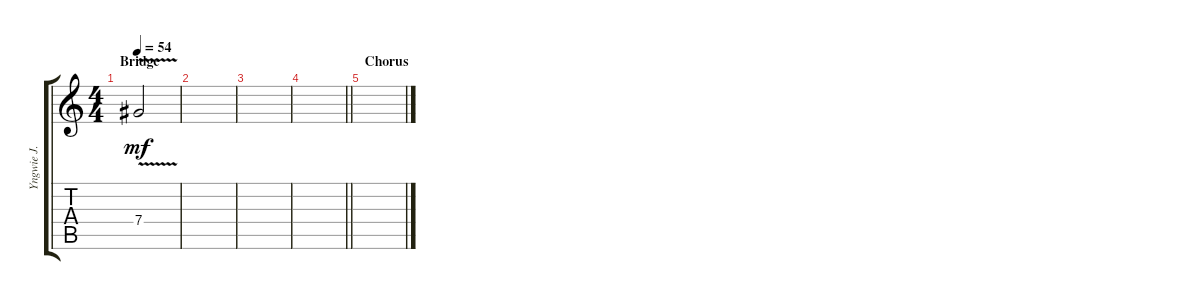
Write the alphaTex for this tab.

\track ("Yngwie J. Malmsteen" "Yngwie J. ") {instrument overdrivenguitar}
\staff {score tabs}
\tuning (Eb4 Bb3 Gb3 Db3 Ab2 Eb2) {hide}
\ts (4 4)
\section ("" "Bridge")
\tempo 54
\clef g2
\ks c
7.4{v}.2{dy mf} |
|
|
\barLineRight lightlight
|
\section ("" "Chorus")
